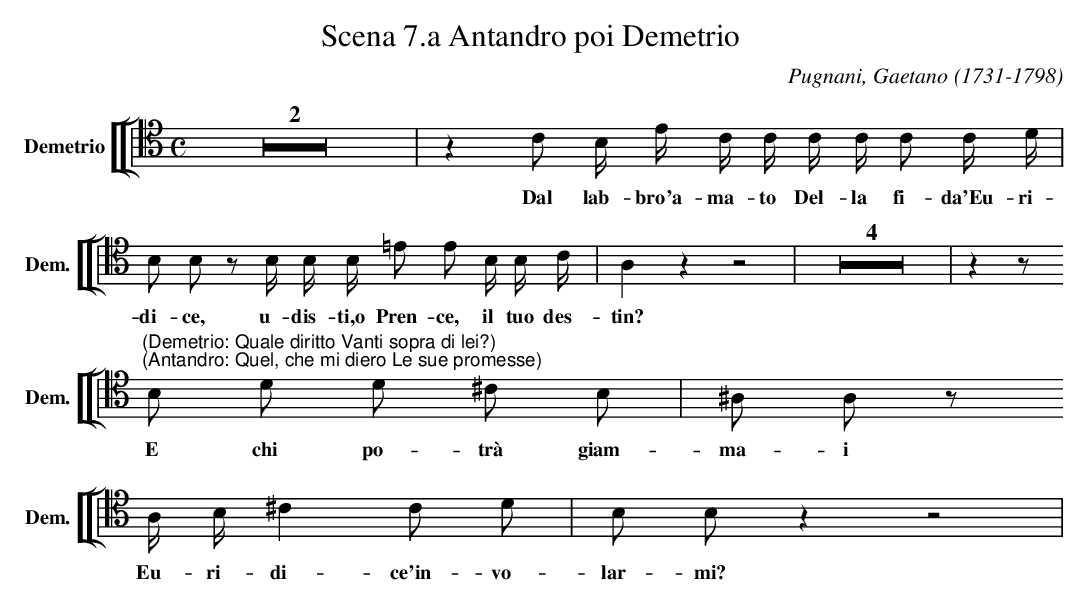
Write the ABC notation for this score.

X:1
T:Scena 7.a Antandro poi Demetrio
C:Pugnani, Gaetano (1731-1798)
M:C
L:1/4
K:C
V: 19 clef=tenor name="Demetrio" sname="Dem."
%%staves [[ 19 ]]
   [L:1/8] Z2 | z2 C B,/ E/ C/ C/ C/ C/ C C/ D/ | B, B, z\
w: Dal lab-bro'a-ma-to Del-la fi-da'Eu-ri-di-ce,
   B,/ B,/ B,/ =E E B,/2 B,/ C/ | A,2 z2 z4 | Z4 | z2 z
w: u-dis-ti,o Pren-ce, il tuo des-tin?
   "(Demetrio: Quale diritto Vanti sopra di lei?)"
   "(Antandro: Quel, che mi diero Le sue promesse)"
   B, D D ^C B, | ^A, A, z
w:E chi po-tr\`a giam-ma-i
   A,/ B,/ ^C2 C D | B, B, z2 z4 | \
w:Eu-ri-di-ce'in-vo-lar-mi?
